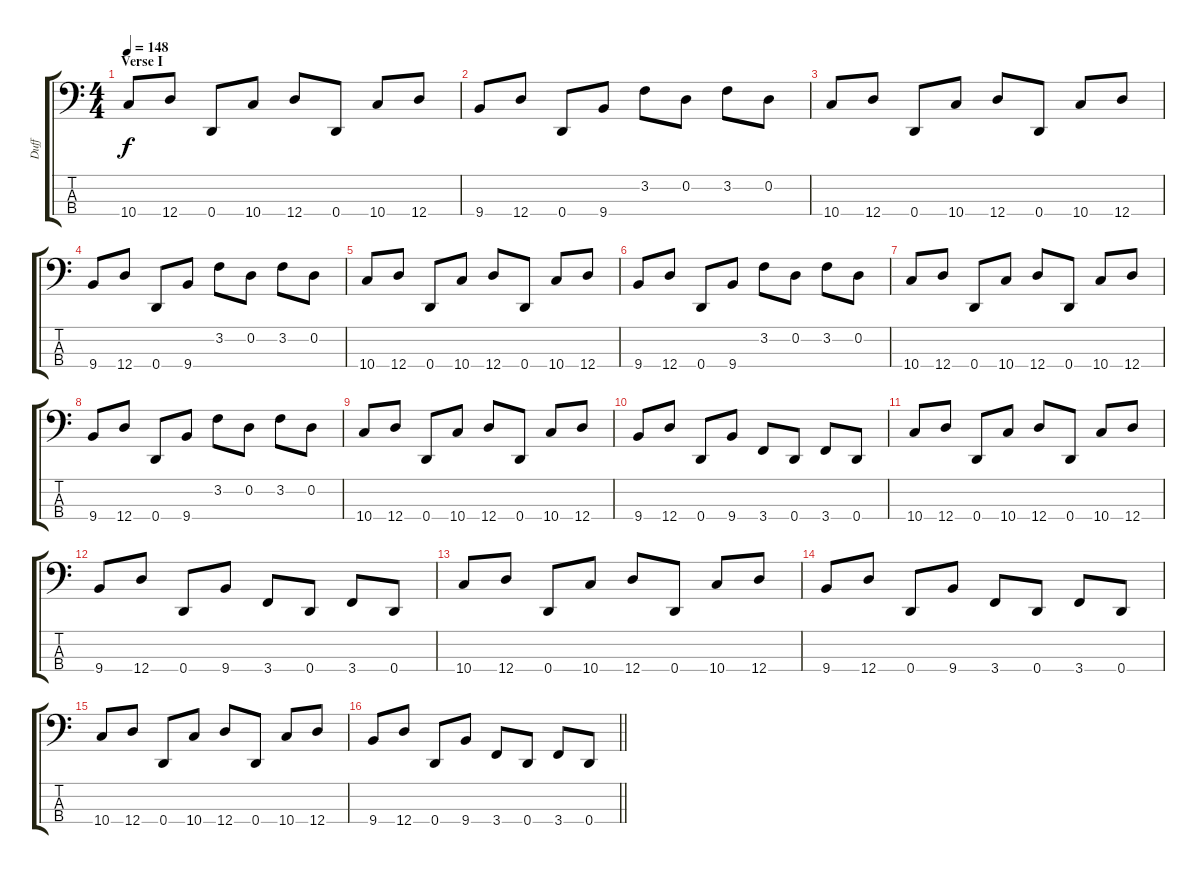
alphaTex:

\track ("Duff" "Duff") {instrument electricbasspick}
\staff {score tabs}
\tuning (G2 D2 A1 D1) {hide}
\ts (4 4)
\section ("" "Verse I")
\tempo 148
\clef f4
\ks c
10.4.8{dy f} 12.4.8 0.4.8 10.4.8 12.4.8 0.4.8 10.4.8 12.4.8 |
9.4.8 12.4.8 0.4.8 9.4.8 3.2.8 0.2.8 3.2.8 0.2.8 |
10.4.8 12.4.8 0.4.8 10.4.8 12.4.8 0.4.8 10.4.8 12.4.8 |
9.4.8 12.4.8 0.4.8 9.4.8 3.2.8 0.2.8 3.2.8 0.2.8 |
10.4.8 12.4.8 0.4.8 10.4.8 12.4.8 0.4.8 10.4.8 12.4.8 |
9.4.8 12.4.8 0.4.8 9.4.8 3.2.8 0.2.8 3.2.8 0.2.8 |
10.4.8 12.4.8 0.4.8 10.4.8 12.4.8 0.4.8 10.4.8 12.4.8 |
9.4.8 12.4.8 0.4.8 9.4.8 3.2.8 0.2.8 3.2.8 0.2.8 |
10.4.8 12.4.8 0.4.8 10.4.8 12.4.8 0.4.8 10.4.8 12.4.8 |
9.4.8 12.4.8 0.4.8 9.4.8 3.4.8 0.4.8 3.4.8 0.4.8 |
10.4.8 12.4.8 0.4.8 10.4.8 12.4.8 0.4.8 10.4.8 12.4.8 |
9.4.8 12.4.8 0.4.8 9.4.8 3.4.8 0.4.8 3.4.8 0.4.8 |
10.4.8 12.4.8 0.4.8 10.4.8 12.4.8 0.4.8 10.4.8 12.4.8 |
9.4.8 12.4.8 0.4.8 9.4.8 3.4.8 0.4.8 3.4.8 0.4.8 |
10.4.8 12.4.8 0.4.8 10.4.8 12.4.8 0.4.8 10.4.8 12.4.8 |
\barLineRight lightlight
9.4.8 12.4.8 0.4.8 9.4.8 3.4.8 0.4.8 3.4.8 0.4.8
